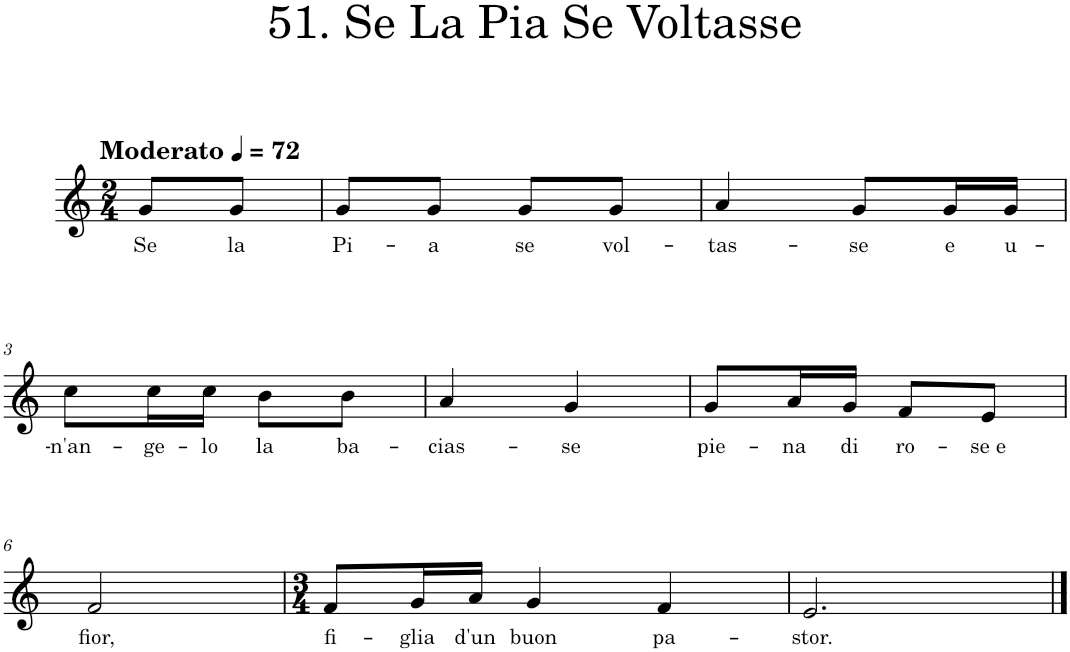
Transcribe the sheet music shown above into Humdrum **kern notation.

**kern	**text
*part1	*part1
*staff1	*staff1
*I"Voice	*
*I'Vo.	*
*clefG2	*
*k[]	*
*M2/4	*
*MM72	*
=	=
!LO:TX:a:B:t=Moderato	!
!	!LO:LY:b
8g/L	Se
!	!LO:LY:b
8g/J	la
=1	=1
!	!LO:LY:b
8g/L	Pi-
!	!LO:LY:b
8g/J	-a
!	!LO:LY:b
8g/L	se
!	!LO:LY:b
8g/J	vol-
=2	=2
!	!LO:LY:b
4a/	-tas-
!	!LO:LY:b
8g/L	-se
!	!LO:LY:b
16g/L	e
!	!LO:LY:b
16g/JJ	u-
!!LO:LB:g=z
=3	=3
!	!LO:LY:b
8cc\L	-n'an-
!	!LO:LY:b
16cc\L	-ge-
!	!LO:LY:b
16cc\JJ	-lo
!	!LO:LY:b
8b\L	la
!	!LO:LY:b
8b\J	ba-
=4	=4
!	!LO:LY:b
4a/	-cias-
!	!LO:LY:b
4g/	-se
=5	=5
!	!LO:LY:b
8g/L	pie-
!	!LO:LY:b
16a/L	-na
!	!LO:LY:b
16g/JJ	di
!	!LO:LY:b
8f/L	ro-
!	!LO:LY:b
8e/J	-se e
!!LO:LB:g=z
=6	=6
!	!LO:LY:b
2f/	fior,
=7	=7
*M3/4	*
!	!LO:LY:b
8f/L	fi-
!	!LO:LY:b
16g/L	-glia
!	!LO:LY:b
16a/JJ	d'un
!	!LO:LY:b
4g/	buon
!	!LO:LY:b
4f/	pa-
=8	=8
!	!LO:LY:b
2.e/	-stor.
==	==
*-	*-
